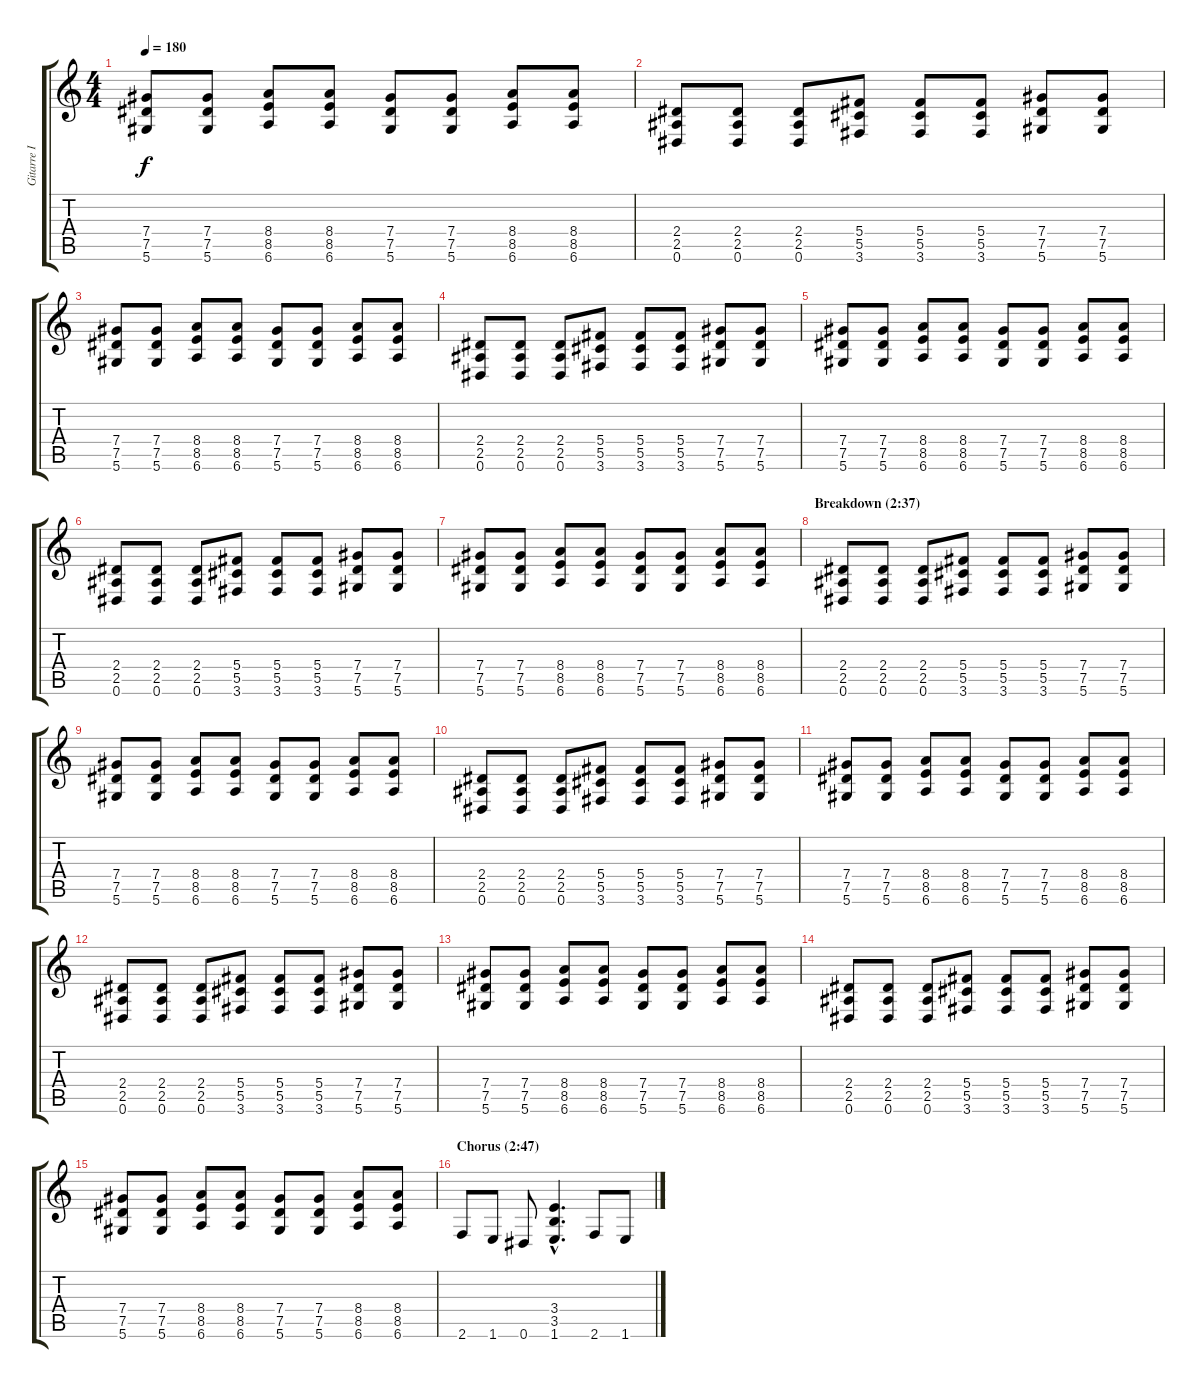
\track ("Gitarre I" "Gitarre I") {instrument distortionguitar}
\staff {score tabs}
\tuning (Eb4 Bb3 Gb3 Db3 Ab2 Eb2) {hide}
\ts (4 4)
\tempo 180
\clef g2
\ks c
(7.4 7.5 5.6).8{dy f} (7.4 7.5 5.6).8 (8.4 8.5 6.6).8 (8.4 8.5 6.6).8 (7.4 7.5 5.6).8 (7.4 7.5 5.6).8 (8.4 8.5 6.6).8 (8.4 8.5 6.6).8 |
(2.4 2.5 0.6).8 (2.4 2.5 0.6).8 (2.4 2.5 0.6).8 (5.4 5.5 3.6).8 (5.4 5.5 3.6).8 (5.4 5.5 3.6).8 (7.4 7.5 5.6).8 (7.4 7.5 5.6).8 |
(7.4 7.5 5.6).8 (7.4 7.5 5.6).8 (8.4 8.5 6.6).8 (8.4 8.5 6.6).8 (7.4 7.5 5.6).8 (7.4 7.5 5.6).8 (8.4 8.5 6.6).8 (8.4 8.5 6.6).8 |
(2.4 2.5 0.6).8 (2.4 2.5 0.6).8 (2.4 2.5 0.6).8 (5.4 5.5 3.6).8 (5.4 5.5 3.6).8 (5.4 5.5 3.6).8 (7.4 7.5 5.6).8 (7.4 7.5 5.6).8 |
(7.4 7.5 5.6).8 (7.4 7.5 5.6).8 (8.4 8.5 6.6).8 (8.4 8.5 6.6).8 (7.4 7.5 5.6).8 (7.4 7.5 5.6).8 (8.4 8.5 6.6).8 (8.4 8.5 6.6).8 |
(2.4 2.5 0.6).8 (2.4 2.5 0.6).8 (2.4 2.5 0.6).8 (5.4 5.5 3.6).8 (5.4 5.5 3.6).8 (5.4 5.5 3.6).8 (7.4 7.5 5.6).8 (7.4 7.5 5.6).8 |
(7.4 7.5 5.6).8 (7.4 7.5 5.6).8 (8.4 8.5 6.6).8 (8.4 8.5 6.6).8 (7.4 7.5 5.6).8 (7.4 7.5 5.6).8 (8.4 8.5 6.6).8 (8.4 8.5 6.6).8 |
\section ("" "Breakdown (2:37)")
(2.4 2.5 0.6).8 (2.4 2.5 0.6).8 (2.4 2.5 0.6).8 (5.4 5.5 3.6).8 (5.4 5.5 3.6).8 (5.4 5.5 3.6).8 (7.4 7.5 5.6).8 (7.4 7.5 5.6).8 |
(7.4 7.5 5.6).8 (7.4 7.5 5.6).8 (8.4 8.5 6.6).8 (8.4 8.5 6.6).8 (7.4 7.5 5.6).8 (7.4 7.5 5.6).8 (8.4 8.5 6.6).8 (8.4 8.5 6.6).8 |
(2.4 2.5 0.6).8 (2.4 2.5 0.6).8 (2.4 2.5 0.6).8 (5.4 5.5 3.6).8 (5.4 5.5 3.6).8 (5.4 5.5 3.6).8 (7.4 7.5 5.6).8 (7.4 7.5 5.6).8 |
(7.4 7.5 5.6).8 (7.4 7.5 5.6).8 (8.4 8.5 6.6).8 (8.4 8.5 6.6).8 (7.4 7.5 5.6).8 (7.4 7.5 5.6).8 (8.4 8.5 6.6).8 (8.4 8.5 6.6).8 |
(2.4 2.5 0.6).8 (2.4 2.5 0.6).8 (2.4 2.5 0.6).8 (5.4 5.5 3.6).8 (5.4 5.5 3.6).8 (5.4 5.5 3.6).8 (7.4 7.5 5.6).8 (7.4 7.5 5.6).8 |
(7.4 7.5 5.6).8 (7.4 7.5 5.6).8 (8.4 8.5 6.6).8 (8.4 8.5 6.6).8 (7.4 7.5 5.6).8 (7.4 7.5 5.6).8 (8.4 8.5 6.6).8 (8.4 8.5 6.6).8 |
(2.4 2.5 0.6).8 (2.4 2.5 0.6).8 (2.4 2.5 0.6).8 (5.4 5.5 3.6).8 (5.4 5.5 3.6).8 (5.4 5.5 3.6).8 (7.4 7.5 5.6).8 (7.4 7.5 5.6).8 |
(7.4 7.5 5.6).8 (7.4 7.5 5.6).8 (8.4 8.5 6.6).8 (8.4 8.5 6.6).8 (7.4 7.5 5.6).8 (7.4 7.5 5.6).8 (8.4 8.5 6.6).8 (8.4 8.5 6.6).8 |
\section ("" "Chorus (2:47)")
2.6.8 1.6.8 0.6.8 (3.4{hac} 3.5{hac} 1.6{hac}).4{d} 2.6.8 1.6.8
